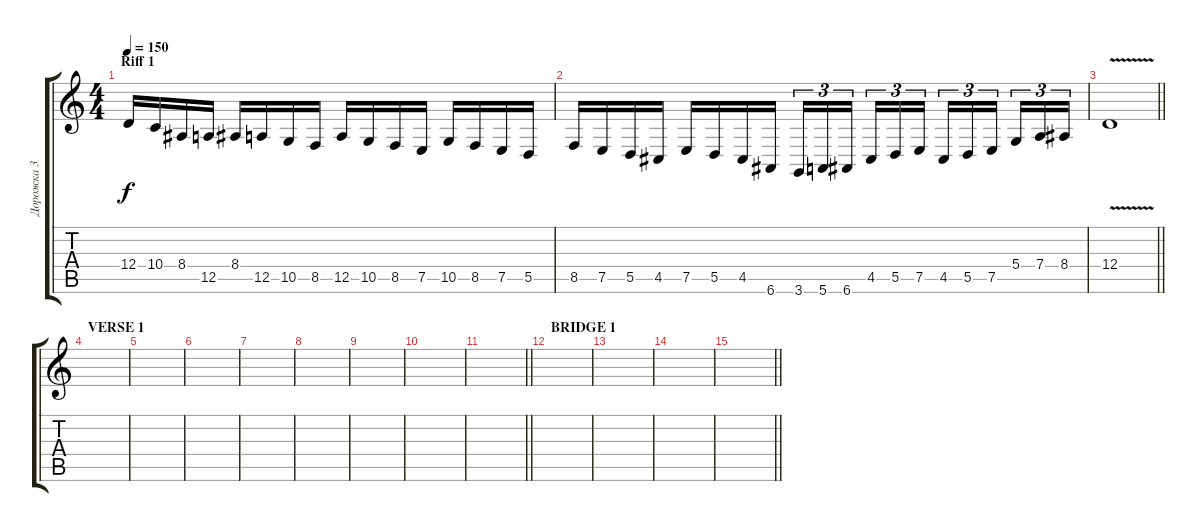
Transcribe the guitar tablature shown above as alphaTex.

\track ("Дорожка 3" "Дорожка 3") {instrument harpsichord}
\staff {score tabs}
\tuning (E4 B3 G3 D3 A2 E2) {hide}
\ts (4 4)
\section ("" "Riff 1")
\tempo 150
\clef g2
\ks c
12.4.16{dy f} 10.4.16 8.4.16 12.5.16 8.4.16 12.5.16 10.5.16 8.5.16 12.5.16 10.5.16 8.5.16 7.5.16 10.5.16 8.5.16 7.5.16 5.5.16 |
8.5.16 7.5.16 5.5.16 4.5.16 7.5.16 5.5.16 4.5.16 6.6.16 3.6.16{tu (3 2)} 5.6.16{tu (3 2)} 6.6.16{tu (3 2)} 4.5.16{tu (3 2)} 5.5.16{tu (3 2)} 7.5.16{tu (3 2)} 4.5.16{tu (3 2)} 5.5.16{tu (3 2)} 7.5.16{tu (3 2)} 5.4.16{tu (3 2)} 7.4.16{tu (3 2)} 8.4.16{tu (3 2)} |
\barLineRight lightlight
12.4{v}.1 |
\section ("" "VERSE 1")
|
|
|
|
|
|
|
\barLineRight lightlight
|
\section ("" "BRIDGE 1")
|
|
|
\barLineRight lightlight
